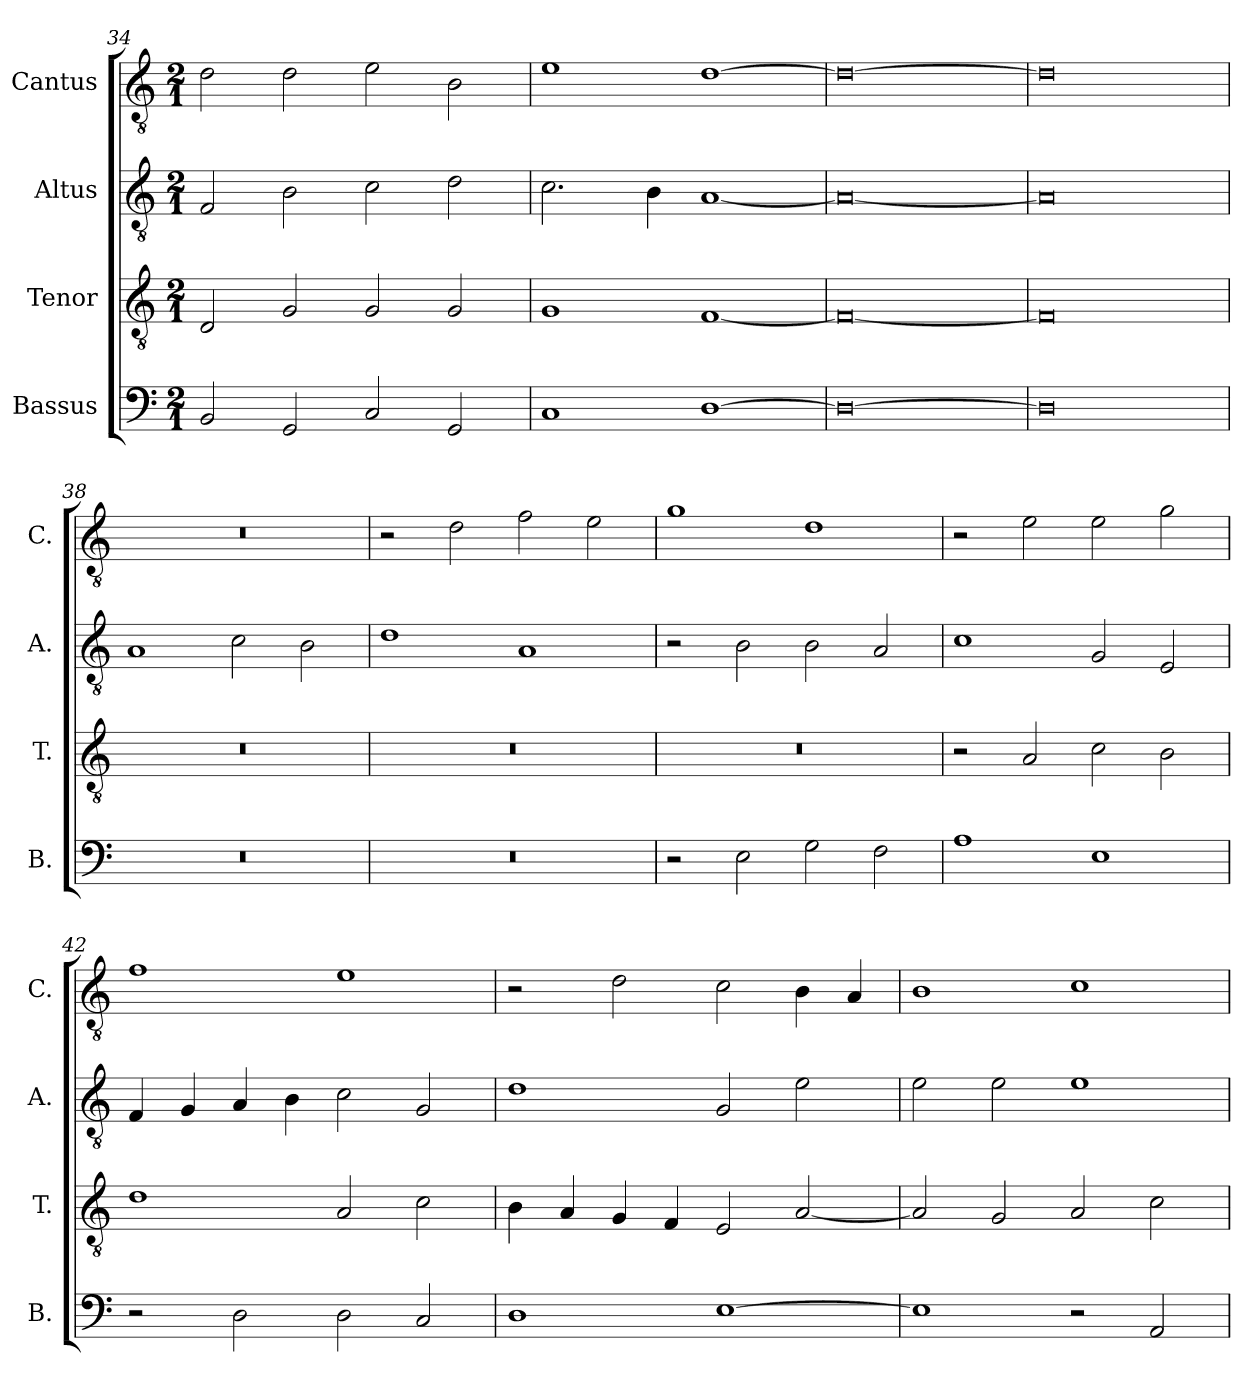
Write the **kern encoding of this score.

**kern	**kern	**kern	**kern
*part4	*part3	*part2	*part1
*staff4	*staff3	*staff2	*staff1
*I"Bassus	*I"Tenor	*I"Altus	*I"Cantus
*I'B.	*I'T.	*I'A.	*I'C.
*clefF4	*clefGv2	*clefGv2	*clefGv2
*k[]	*k[]	*k[]	*k[]
*M2/1	*M2/1	*M2/1	*M2/1
=34	=34	=34	=34
2BB/	2D/	2F/	2d\
2GG/	2G/	2B\	2d\
2C/	2G/	2c\	2e\
2GG/	2G/	2d\	2B\
=35	=35	=35	=35
1C	1G	2.c\	1e
.	.	4B\	.
[1D	[1F	[1A	[1d
=36	=36	=36	=36
0D_	0F_	0A_	0d_
=37	=37	=37	=37
0D]	0F]	0A]	0d]
=38	=38	=38	=38
0r	0r	1A	0r
.	.	2c\	.
.	.	2B\	.
=39	=39	=39	=39
0r	0r	1d	2r
.	.	.	2d\
.	.	1A	2f\
.	.	.	2e\
=40	=40	=40	=40
2r	0r	2r	1g
2E\	.	2B\	.
2G\	.	2B\	1d
2F\	.	2A/	.
=41	=41	=41	=41
1A	2r	1c	2r
.	2A/	.	2e\
1E	2c\	2G/	2e\
.	2B\	2E/	2g\
=42	=42	=42	=42
2r	1d	4F/	1f
.	.	4G/	.
2D\	.	4A/	.
.	.	4B\	.
2D\	2A/	2c\	1e
2C/	2c\	2G/	.
=43	=43	=43	=43
1D	4B\	1d	2r
.	4A/	.	.
.	4G/	.	2d\
.	4F/	.	.
[1E	2E/	2G/	2c\
.	[2A/	2e\	4B\
.	.	.	4A/
=44	=44	=44	=44
1E]	2A/]	2e\	1B
.	2G/	2e\	.
2r	2A/	1e	1c
2AA/	2c\	.	.
=	=	=	=
*-	*-	*-	*-
